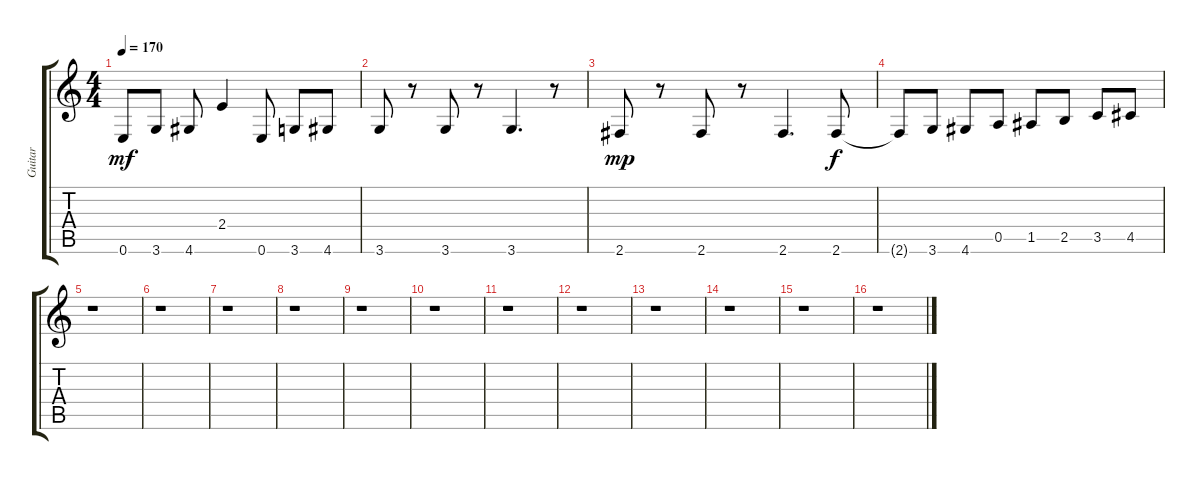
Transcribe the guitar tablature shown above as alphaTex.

\track ("Guitar" "Guitar") {instrument acousticguitarsteel}
\staff {score tabs}
\tuning (E4 B3 G3 D3 A2 E2) {hide}
\ts (4 4)
\tempo 170
\clef g2
\ks c
0.6.8{dy mf} 3.6.8 4.6.8 2.4.4 0.6.8 3.6.8 4.6.8 |
3.6.8 r.8 3.6.8 r.8 3.6.4{d} r.8 |
2.6.8{dy mp} r.8 2.6.8 r.8 2.6.4{d} 2.6.8{dy f} |
2.6{t}.8 3.6.8 4.6.8 0.5.8 1.5.8 2.5.8 3.5.8 4.5.8 |
r.1 |
r.1 |
r.1 |
r.1 |
r.1 |
r.1 |
r.1 |
r.1 |
r.1 |
r.1 |
r.1 |
r.1
